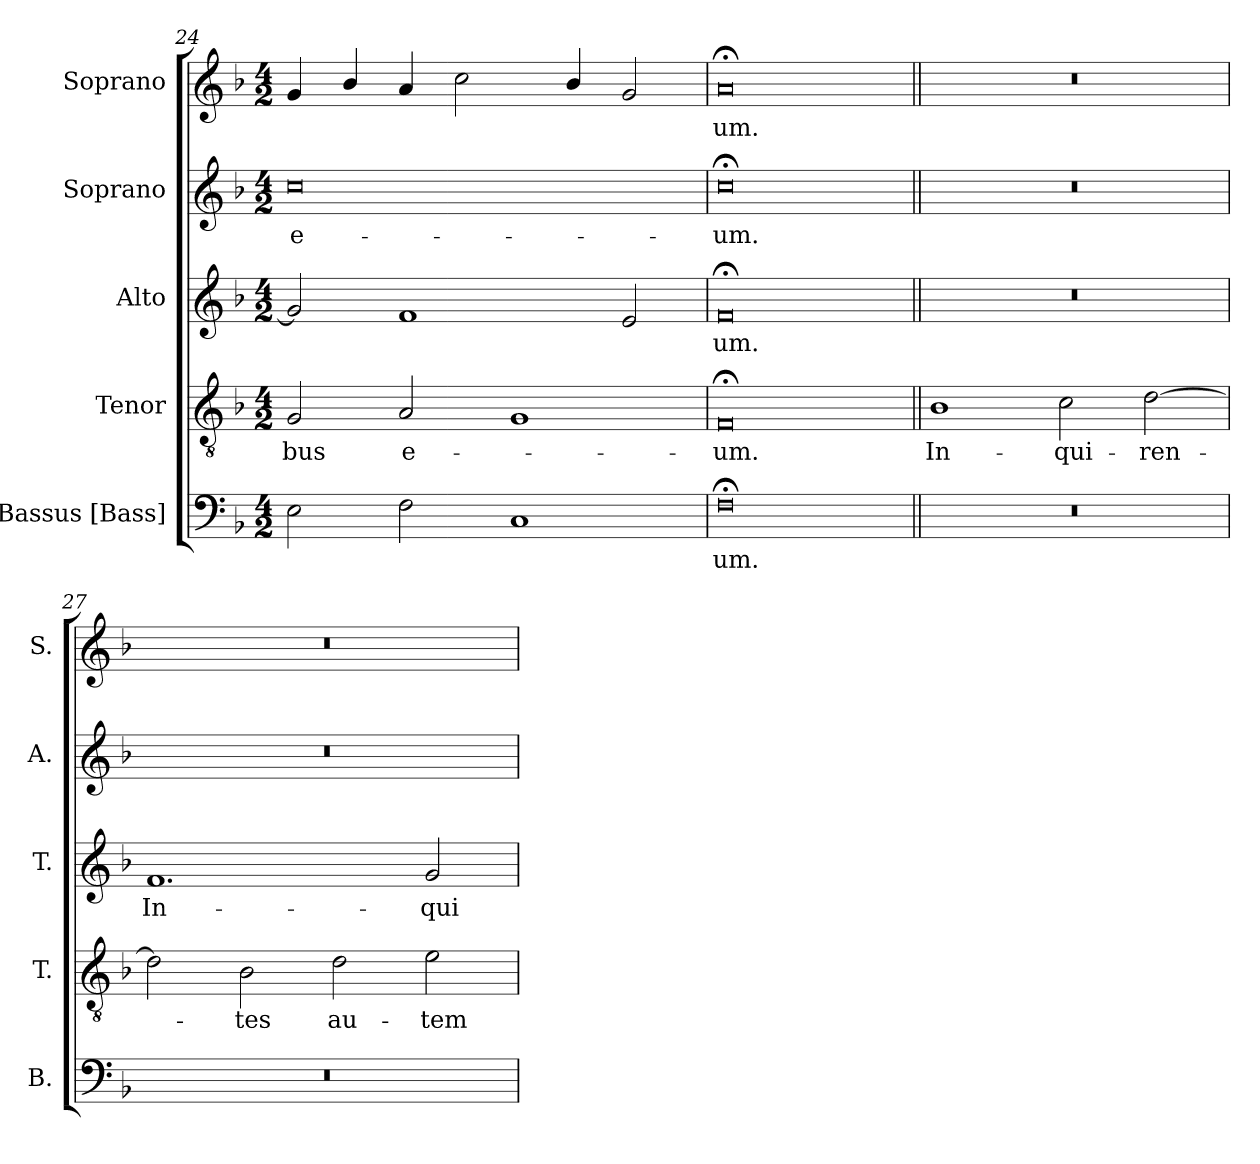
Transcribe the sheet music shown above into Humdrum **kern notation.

**kern	**text	**kern	**text	**kern	**text	**kern	**text	**kern	**text
*part5	*part5	*part4	*part4	*part3	*part3	*part2	*part2	*part1	*part1
*staff5	*staff5	*staff4	*staff4	*staff3	*staff3	*staff2	*staff2	*staff1	*staff1
*I"Bassus [Bass]	*	*I"Tenor	*	*I"Alto	*	*I"Soprano	*	*I"Soprano	*
*I'B.	*	*I'T.	*	*I'T.	*	*I'A.	*	*I'S.	*
*clefF4	*	*clefGv2	*	*clefG2	*	*clefG2	*	*clefG2	*
*	*	*ITrd7c12	*	*	*	*	*	*	*
*k[b-]	*	*k[b-]	*	*k[b-]	*	*k[b-]	*	*k[b-]	*
*F:	*	*F:	*	*F:	*	*F:	*	*F:	*
*M4/2	*	*M4/2	*	*M4/2	*	*M4/2	*	*M4/2	*
=24	=24	=24	=24	=24	=24	=24	=24	=24	=24
!	!	!	!LO:LY:b:color=#000000	!	!	!	!	!	!
!	!	!	!	!	!	!	!LO:LY:b:color=#000000	!	!
2Ei\	.	2GGi/	-bus	2gi/]	.	0cci	e-	4gi/	.
.	.	.	.	.	.	.	.	4b-i/	.
!	!	!	!LO:LY:b:color=#000000	!	!	!	!	!	!
2Fi\	.	2AAi/	e-	1fi	.	.	.	4ai/	.
.	.	.	.	.	.	.	.	2cci\	.
1Ci	.	1GGi	.	.	.	.	.	.	.
.	.	.	.	.	.	.	.	4b-i/	.
.	.	.	.	2ei/	.	.	.	2gi/	.
=25	=25	=25	=25	=25	=25	=25	=25	=25	=25
!	!LO:LY:b:color=#000000	!	!	!	!	!	!	!	!
!	!	!	!LO:LY:b:color=#000000	!	!	!	!	!	!
!	!	!	!	!	!LO:LY:b:color=#000000	!	!	!	!
!	!	!	!	!	!	!	!LO:LY:b:color=#000000	!	!
!	!	!	!	!	!	!	!	!	!LO:LY:b:color=#000000
0F;i	-um.	0FF;i	-um.	0f;i	-um.	0cc;i	-um.	0a;i	-um.
!!LO:PB:g=z
=26||	=26||	=26||	=26||	=26||	=26||	=26||	=26||	=26||	=26||
!LO:N:vis=1	!	!	!	!	!	!	!	!	!
!	!	!	!LO:LY:b:color=#000000	!LO:N:vis=1	!	!LO:N:vis=1	!	!LO:N:vis=1	!
0r	.	1BB-i	In-	0r	.	0r	.	0r	.
!	!	!	!LO:LY:b:color=#000000	!	!	!	!	!	!
.	.	2Ci\	-qui-	.	.	.	.	.	.
!	!	!	!LO:LY:b:color=#000000	!	!	!	!	!	!
.	.	[2Di\	-ren-	.	.	.	.	.	.
=27	=27	=27	=27	=27	=27	=27	=27	=27	=27
!LO:N:vis=1	!	!	!	!	!	!	!	!	!
!	!	!	!	!	!LO:LY:b:color=#000000	!LO:N:vis=1	!	!LO:N:vis=1	!
0r	.	2Di\]	.	1.fi	In-	0r	.	0r	.
!	!	!	!LO:LY:b:color=#000000	!	!	!	!	!	!
.	.	2BB-i\	-tes	.	.	.	.	.	.
!	!	!	!LO:LY:b:color=#000000	!	!	!	!	!	!
.	.	2Di\	au-	.	.	.	.	.	.
!	!	!	!LO:LY:b:color=#000000	!	!	!	!	!	!
!	!	!	!	!	!LO:LY:b:color=#000000	!	!	!	!
.	.	2Ei\	-tem	2gi/	-qui-	.	.	.	.
=	=	=	=	=	=	=	=	=	=
*-	*-	*-	*-	*-	*-	*-	*-	*-	*-
